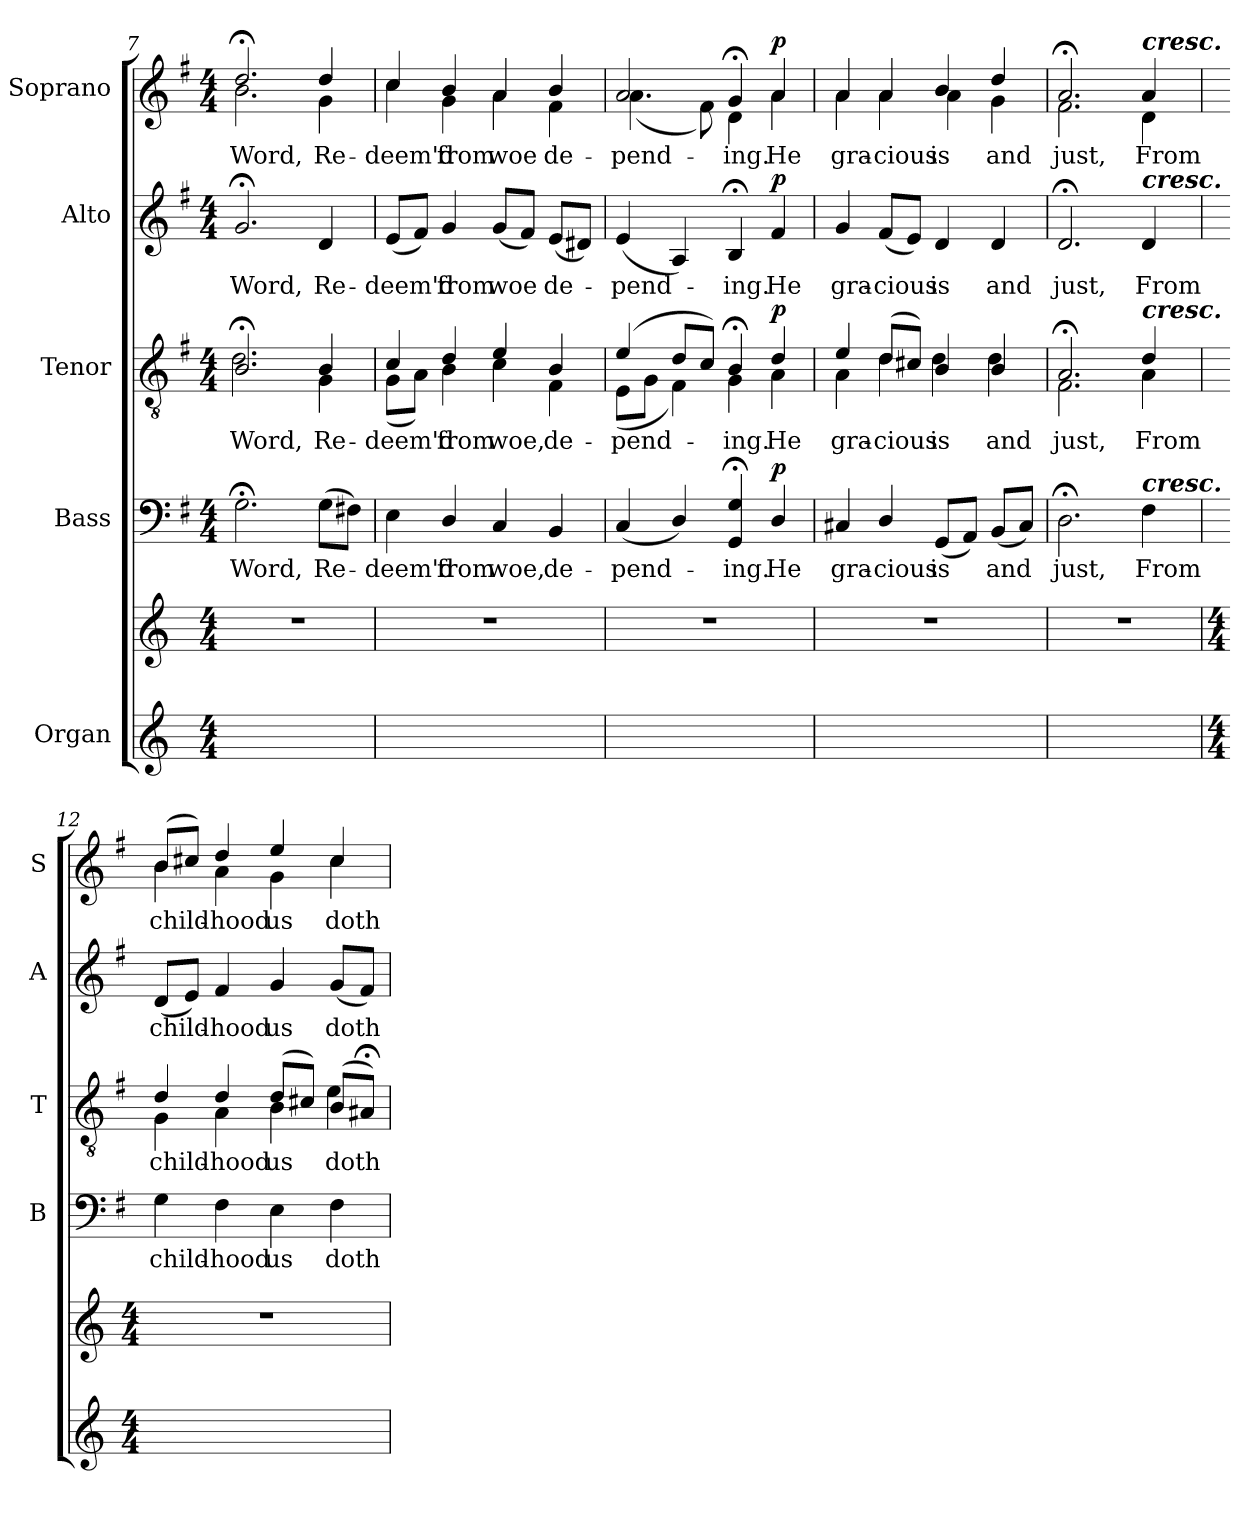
**kern	**kern	**kern	**text	**dynam	**kern	**text	**dynam	**kern	**text	**dynam	**kern	**text	**dynam
*part5	*part5	*part4	*part4	*part4	*part3	*part3	*part3	*part2	*part2	*part2	*part1	*part1	*part1
*staff6	*staff5	*staff4	*staff4	*staff4	*staff3	*staff3	*staff3	*staff2	*staff2	*staff2	*staff1	*staff1	*staff1
*I"Organ	*	*I"Bass	*	*	*I"Tenor	*	*	*I"Alto	*	*	*I"Soprano	*	*
*	*	*I'B	*	*	*I'T	*	*	*I'A	*	*	*I'S	*	*
!!LO:PB:g=z
*clefG2	*clefG2	*clefF4	*	*	*clefGv2	*	*	*clefG2	*	*	*clefG2	*	*
*k[]	*k[]	*k[f#]	*	*	*k[f#]	*	*	*k[f#]	*	*	*k[f#]	*	*
*	*	*G:	*	*	*G:	*	*	*G:	*	*	*G:	*	*
*M4/4	*M4/4	*M4/4	*	*	*M4/4	*	*	*M4/4	*	*	*M4/4	*	*
=7	=7	=7	=7	=7	=7	=7	=7	=7	=7	=7	=7	=7	=7
!	!	!	!LO:LY:b	!	!	!LO:LY:b	!	!	!LO:LY:b	!	!	!LO:LY:b	!
*	*	*	*	*	*^	*	*	*	*	*	*^	*	*
1ryy	1r	2.G;<\	Word,	.	2.B;</	2.d\	Word,	.	2.g;</	Word,	.	2.dd;</	2.b\	Word,	.
!	!	!	!LO:LY:b	!	!	!	!LO:LY:b	!	!	!LO:LY:b	!	!	!	!LO:LY:b	!
.	.	(>8G\L	Re-	.	4B/	4G\	Re-	.	4d/	Re-	.	4dd/	4g\	Re-	.
.	.	8F#X\J)	.	.	.	.	.	.	.	.	.	.	.	.	.
=8	=8	=8	=8	=8	=8	=8	=8	=8	=8	=8	=8	=8	=8	=8	=8
!	!	!	!LO:LY:b	!	!	!	!LO:LY:b	!	!	!LO:LY:b	!	!	!	!LO:LY:b	!
1ryy	1r	4E\	deem'd	.	4c/	(<8G\L	-deem'd	.	(<8e/L	-deem'd	.	4cc/	4cc\	-deem'd	.
.	.	.	.	.	.	8A\J)	.	.	8f#/J)	.	.	.	.	.	.
!	!	!	!LO:LY:b	!	!	!	!LO:LY:b	!	!	!LO:LY:b	!	!	!	!LO:LY:b	!
.	.	4D/	from	.	4d/	4B\	-from	.	4g/	from	.	4b/	4g\	from	.
!	!	!	!LO:LY:b	!	!	!	!LO:LY:b	!	!	!LO:LY:b	!	!	!	!LO:LY:b	!
.	.	4C/	woe,	.	4e/	4c\	woe,	.	(<8g/L	woe	.	4a/	4a\	woe	.
.	.	.	.	.	.	.	.	.	8f#/J)	.	.	.	.	.	.
!	!	!	!LO:LY:b	!	!	!	!LO:LY:b	!	!	!LO:LY:b	!	!	!	!LO:LY:b	!
.	.	4BB/	de-	.	4B/	4F#\	de-	.	(<8e/L	de-	.	4b/	4f#\	de-	.
.	.	.	.	.	.	.	.	.	8d#X/J)	.	.	.	.	.	.
=9	=9	=9	=9	=9	=9	=9	=9	=9	=9	=9	=9	=9	=9	=9	=9
!	!	!	!LO:LY:b	!	!	!	!LO:LY:b	!	!	!LO:LY:b	!	!	!	!LO:LY:b	!
1ryy	1r	(<4C/	-pend-	.	(>4e/	(<8E\L	pend-	.	(<4e/	pend-	.	2a/	(<4.a\	pend-	.
.	.	.	.	.	.	8G\J	.	.	.	.	.	.	.	.	.
.	.	4D/)	.	.	8d/L	4F#\)	.	.	4A/)	.	.	.	.	.	.
.	.	.	.	.	8c/J)	.	.	.	.	.	.	.	8f#\)	.	.
!	!	!	!LO:LY:b	!	!	!	!LO:LY:b	!	!	!LO:LY:b	!	!	!	!LO:LY:b	!
.	.	4GG/; 4G/;	ing.	.	4B;</	4G\	ing.	.	4B;</	ing.	.	4g;</	4d\	-ing.	.
!	!	!	!LO:LY:b	!LO:DY:b	!	!	!LO:LY:b	!LO:DY:b	!	!LO:LY:b	!LO:DY:b	!	!	!LO:LY:b	!LO:DY:b
.	.	4D/	He	p	4d/	4A\	He	p	4f#/	He	p	4a/	4a\	He	p
=10	=10	=10	=10	=10	=10	=10	=10	=10	=10	=10	=10	=10	=10	=10	=10
!	!	!	!LO:LY:b	!	!	!	!LO:LY:b	!	!	!LO:LY:b	!	!	!	!LO:LY:b	!
1ryy	1r	4C#X/	gra-	.	4e/	4A\	gra-	.	4g/	gra-	.	4a/	4a\	gra-	.
!	!	!	!LO:LY:b	!	!	!	!LO:LY:b	!	!	!LO:LY:b	!	!	!	!LO:LY:b	!
.	.	4D/	-cious	.	(>8d/L	4d\	-cious	.	(<8f#/L	-cious	.	4a/	4a\	-cious	.
.	.	.	.	.	8c#X/J)	.	.	.	8e/J)	.	.	.	.	.	.
!	!	!	!LO:LY:b	!	!	!	!LO:LY:b	!	!	!LO:LY:b	!	!	!	!LO:LY:b	!
.	.	(<8GG/L	is	.	4B/	4d\	is	.	4d/	is	.	4b/	4a\	is	.
.	.	8AA/J)	.	.	.	.	.	.	.	.	.	.	.	.	.
!	!	!	!LO:LY:b	!	!	!	!LO:LY:b	!	!	!LO:LY:b	!	!	!	!LO:LY:b	!
.	.	(<8BB/L	and	.	4B/	4d\	and	.	4d/	and	.	4dd/	4g\	and	.
.	.	8C#/J)	.	.	.	.	.	.	.	.	.	.	.	.	.
=11	=11	=11	=11	=11	=11	=11	=11	=11	=11	=11	=11	=11	=11	=11	=11
!	!	!	!LO:LY:b	!	!	!	!LO:LY:b	!	!	!LO:LY:b	!	!	!	!LO:LY:b	!
1ryy	1r	2.D;<\	just,	.	2.A;</	2.F#\	just,	.	2.d;</	just,	.	2.a;</	2.f#\	just,	.
!	!	!	!	!	!	!	!	!	!	!	!	!LO:TX:a:Bi:t=cresc.	!	!	!
!	!	!	!	!	!	!	!	!	!LO:TX:a:Bi:t=cresc.	!	!	!	!	!	!
!	!	!	!	!	!LO:TX:a:Bi:t=cresc.	!	!	!	!	!	!	!	!	!	!
!	!	!LO:TX:a:Bi:t=cresc.	!	!	!	!	!	!	!	!	!	!	!	!	!
!	!	!	!LO:LY:b	!	!	!	!LO:LY:b	!	!	!LO:LY:b	!	!	!	!LO:LY:b	!
.	.	4F#\	From	.	4d/	4A\	From	.	4d/	From	.	4a/	4d\	From	.
!!LO:LB:g=z	!!
=12	=12	=12	=12	=12	=12	=12	=12	=12	=12	=12	=12	=12	=12	=12	=12
*M4/4	*M4/4	*	*	*	*	*	*	*	*	*	*	*	*	*	*
!	!	!	!LO:LY:b	!	!	!	!LO:LY:b	!	!	!LO:LY:b	!	!	!	!LO:LY:b	!
1ryy	1r	4G\	child-	.	4d/	4G\	child-	.	(<8d/L	child-	.	(>8b/L	4b\	child-	.
.	.	.	.	.	.	.	.	.	8e/J)	.	.	8cc#X/J)	.	.	.
!	!	!	!LO:LY:b	!	!	!	!LO:LY:b	!	!	!LO:LY:b	!	!	!	!LO:LY:b	!
.	.	4F#\	-hood	.	4d/	4A\	-hood	.	4f#/	hood	.	4dd/	4a\	hood	.
!	!	!	!LO:LY:b	!	!	!	!LO:LY:b	!	!	!LO:LY:b	!	!	!	!LO:LY:b	!
.	.	4E\	us	.	(>8d/L	4B\	us	.	4g/	us	.	4ee/	4g\	us	.
.	.	.	.	.	8c#X/J)	.	.	.	.	.	.	.	.	.	.
!	!	!	!LO:LY:b	!	!	!	!LO:LY:b	!	!	!LO:LY:b	!	!	!	!LO:LY:b	!
.	.	4F#\	doth	.	(>8B/L	4e\	doth	.	(<8g/L	doth	.	4cc#/	4cc#\	doth	.
.	.	.	.	.	8A#X;</J)	.	.	.	8f#/J)	.	.	.	.	.	.
*	*	*	*	*	*v	*v	*	*	*	*	*	*v	*v	*	*
=	=	=	=	=	=	=	=	=	=	=	=	=	=
*-	*-	*-	*-	*-	*-	*-	*-	*-	*-	*-	*-	*-	*-
